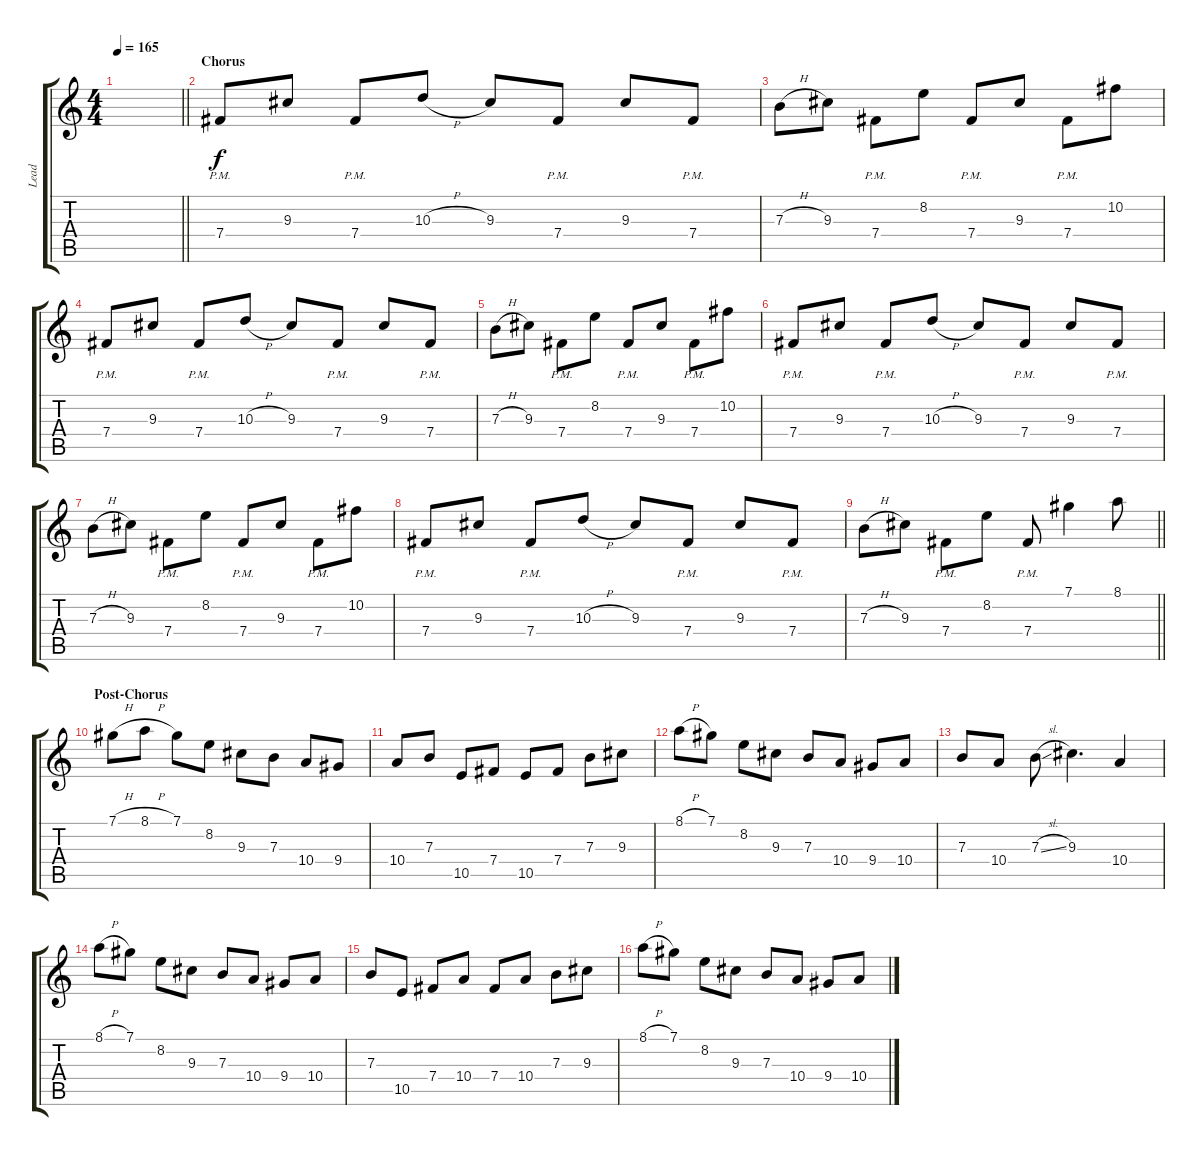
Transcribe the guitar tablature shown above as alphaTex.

\track ("Lead" "Lead") {instrument distortionguitar}
\staff {score tabs}
\tuning (Db4 Ab3 E3 B2 Gb2 B1) {hide}
\ts (4 4)
\tempo 165
\clef g2
\barLineRight lightlight
\ks c
|
\section ("" "Chorus")
7.4{pm}.8{volume 14} 9.3.8 7.4{pm}.8 10.3{h}.8 9.3.8 7.4{pm}.8 9.3.8 7.4{pm}.8 |
7.3{h}.8 9.3.8 7.4{pm}.8 8.2.8 7.4{pm}.8 9.3.8 7.4{pm}.8 10.2.8 |
7.4{pm}.8 9.3.8 7.4{pm}.8 10.3{h}.8 9.3.8 7.4{pm}.8 9.3.8 7.4{pm}.8 |
7.3{h}.8 9.3.8 7.4{pm}.8 8.2.8 7.4{pm}.8 9.3.8 7.4{pm}.8 10.2.8 |
7.4{pm}.8 9.3.8 7.4{pm}.8 10.3{h}.8 9.3.8 7.4{pm}.8 9.3.8 7.4{pm}.8 |
7.3{h}.8 9.3.8 7.4{pm}.8 8.2.8 7.4{pm}.8 9.3.8 7.4{pm}.8 10.2.8 |
7.4{pm}.8 9.3.8 7.4{pm}.8 10.3{h}.8 9.3.8 7.4{pm}.8 9.3.8 7.4{pm}.8 |
\barLineRight lightlight
7.3{h}.8 9.3.8 7.4{pm}.8 8.2.8 7.4{pm}.8 7.1.4 8.1.8 |
\section ("" "Post-Chorus")
7.1{h}.8 8.1{h}.8 7.1.8 8.2.8 9.3.8 7.3.8 10.4.8 9.4.8 |
10.4.8 7.3.8 10.5.8 7.4.8 10.5.8 7.4.8 7.3.8 9.3.8 |
8.1{h}.8 7.1.8 8.2.8 9.3.8 7.3.8 10.4.8 9.4.8 10.4.8 |
7.3.8 10.4.8 7.3{sl}.8 9.3.4{d} 10.4.4 |
8.1{h}.8 7.1.8 8.2.8 9.3.8 7.3.8 10.4.8 9.4.8 10.4.8 |
7.3.8 10.5.8 7.4.8 10.4.8 7.4.8 10.4.8 7.3.8 9.3.8 |
8.1{h}.8 7.1.8 8.2.8 9.3.8 7.3.8 10.4.8 9.4.8 10.4.8
